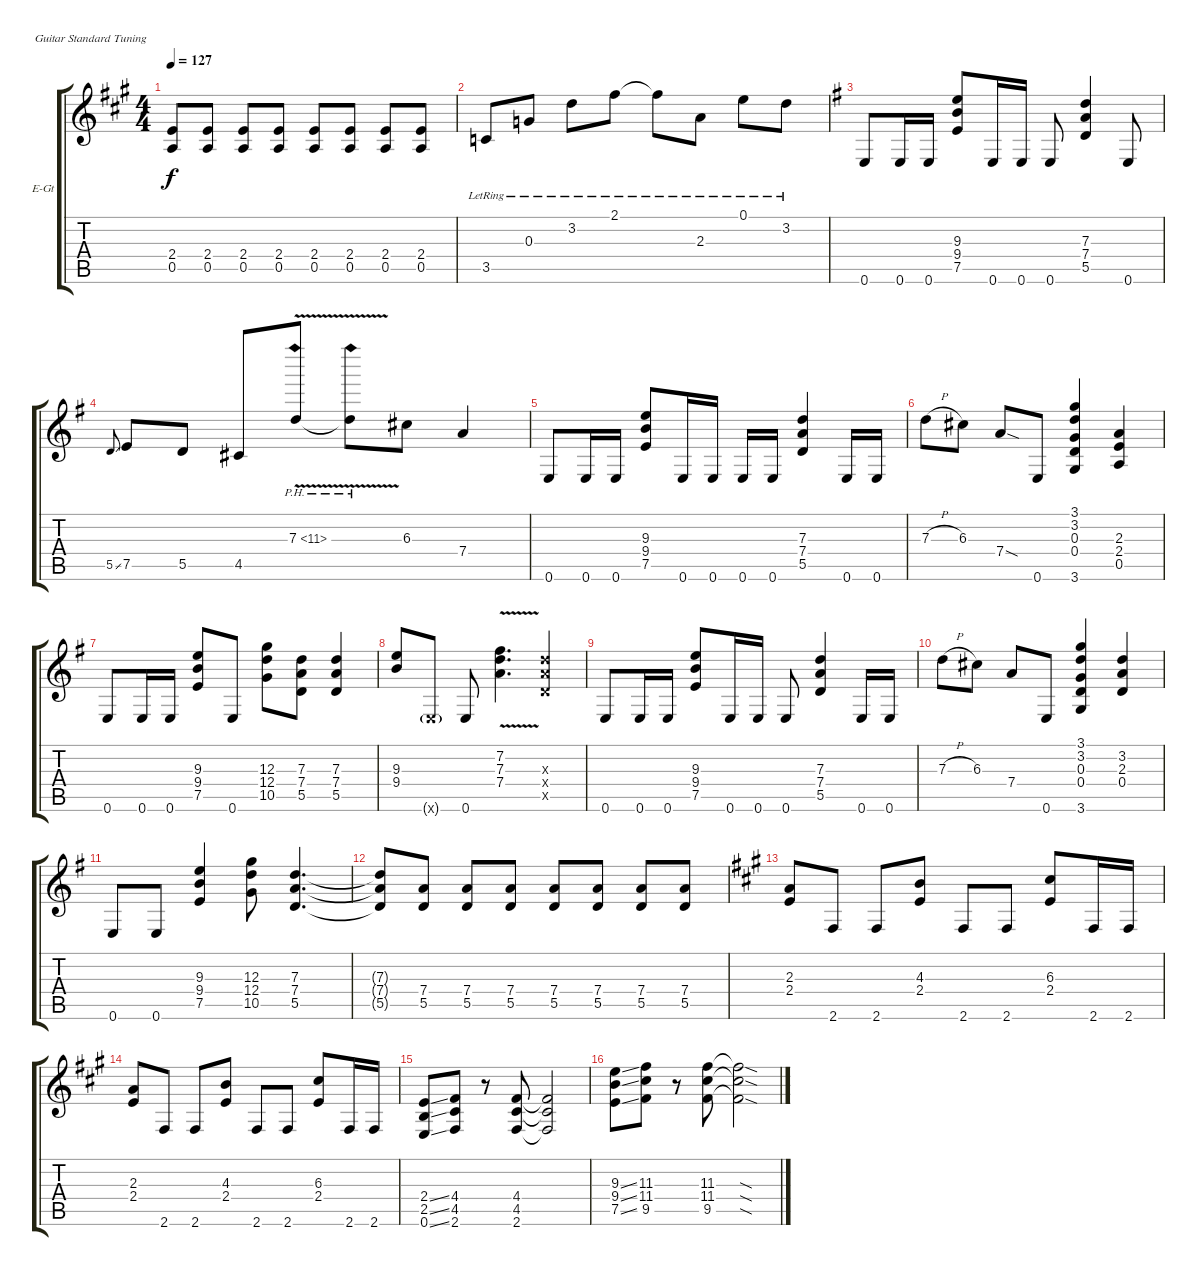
\bracketExtendMode groupsimilarinstruments
\firstSystemTrackNameOrientation horizontal
\otherSystemsTrackNameOrientation horizontal
\track ("Rhythm Guitar" "E-Gt") {instrument distortionguitar}
\staff {score tabs}
\tuning (E4 B3 G3 D3 A2 E2)
\ts (4 4)
\tempo 127
\clef g2
\ks f#minor
(2.4 0.5).8{dy f} (2.4 0.5).8 (2.4 0.5).8 (2.4 0.5).8 (2.4 0.5).8 (2.4 0.5).8 (2.4 0.5).8 (2.4 0.5).8 |
3.5{lr}.8 0.3{lr}.8 3.2{lr}.8 2.1{lr}.8 2.1{lr t}.8 2.3{lr}.8 0.1{lr}.8 3.2{lr}.8 |
\ks eminor
0.6.8 0.6.16 0.6.16 (9.3 9.4 7.5).8 0.6.16 0.6.16 0.6.8 (7.3 7.4 5.5).4 0.6.8 |
5.5{ss}.8{gr onbeat} 7.5.8 5.5.8 4.5.8 7.3{ph 4 v}.8 7.3{ph 4 v t}.8 6.3.8 7.4.4 |
0.6.8 0.6.16 0.6.16 (9.3 9.4 7.5).8 0.6.16 0.6.16 0.6.16 0.6.16 (7.3 7.4 5.5).4 0.6.16 0.6.16 |
7.3{h}.8 6.3.8 7.4{sod}.8 0.6.8 (3.2 0.3 0.4 3.6 3.1).4 (2.3 2.4 0.5).4 |
0.6.8 0.6.16 0.6.16 (9.3 9.4 7.5).8 0.6.8 (12.3 12.4 10.5).8 (7.3 7.4 5.5).8 (7.3 7.4 5.5).4 |
(9.3 9.4).8 0.6{g x}.8 0.6.8 (7.2{v} 7.3{v} 7.4{v}).4{d} (7.3{x} 7.4{x} 5.5{x}).4 |
0.6.8 0.6.16 0.6.16 (9.3 9.4 7.5).8 0.6.16 0.6.16 0.6.8 (7.3 7.4 5.5).4 0.6.16 0.6.16 |
7.3{h}.8 6.3.8 7.4.8 0.6.8 (3.2 0.3 0.4 3.6 3.1).4 (3.2 2.3 0.4).4 |
0.6.8 0.6.8 (9.3 9.4 7.5).4 (12.3 12.4 10.5).8 (7.3 7.4 5.5).4{d} |
(7.3{t} 7.4{t} 5.5{t}).8 (7.4 5.5).8 (7.4 5.5).8 (7.4 5.5).8 (7.4 5.5).8 (7.4 5.5).8 (7.4 5.5).8 (7.4 5.5).8 |
\ks f#minor
(2.3 2.4).8 2.6.8 2.6.8 (4.3 2.4).8 2.6.8 2.6.8 (6.3 2.4).8 2.6.16 2.6.16 |
(2.3 2.4).8 2.6.8 2.6.8 (4.3 2.4).8 2.6.8 2.6.8 (6.3 2.4).8 2.6.16 2.6.16 |
(2.4{ss} 2.5{ss} 0.6{ss}).8 (4.4 4.5 2.6).8 r.8 (4.4 4.5 2.6).8 (4.4{t} 4.5{t} 2.6{t}).2 |
(9.3{ss} 9.4{ss} 7.5{ss}).8 (11.4 9.5 11.3).8 r.8 (11.3 11.4 9.5).8 (11.3{sod t} 11.4{sod t} 9.5{sod t}).2
